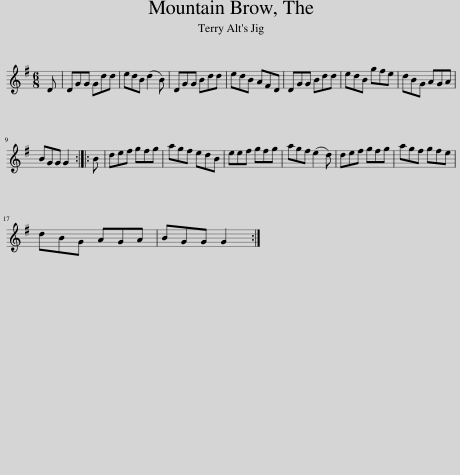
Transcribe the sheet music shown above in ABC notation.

X:1
L:1/8
M:6/8
I:linebreak $
K:G
V:1 treble
V:1
 D | DGG Gdd | edB (d2 B) | DGG Bdd | edB AFD | %5
 DGG Bdd | edB gfe | dBG AGA |$ BGG G2 :: B | %10
 def gfg | agf edB | eef gfg | agf (e2 d) | def gfg | %15
 agf gfe |$ dBG AGA | BGG G2 :| %18
